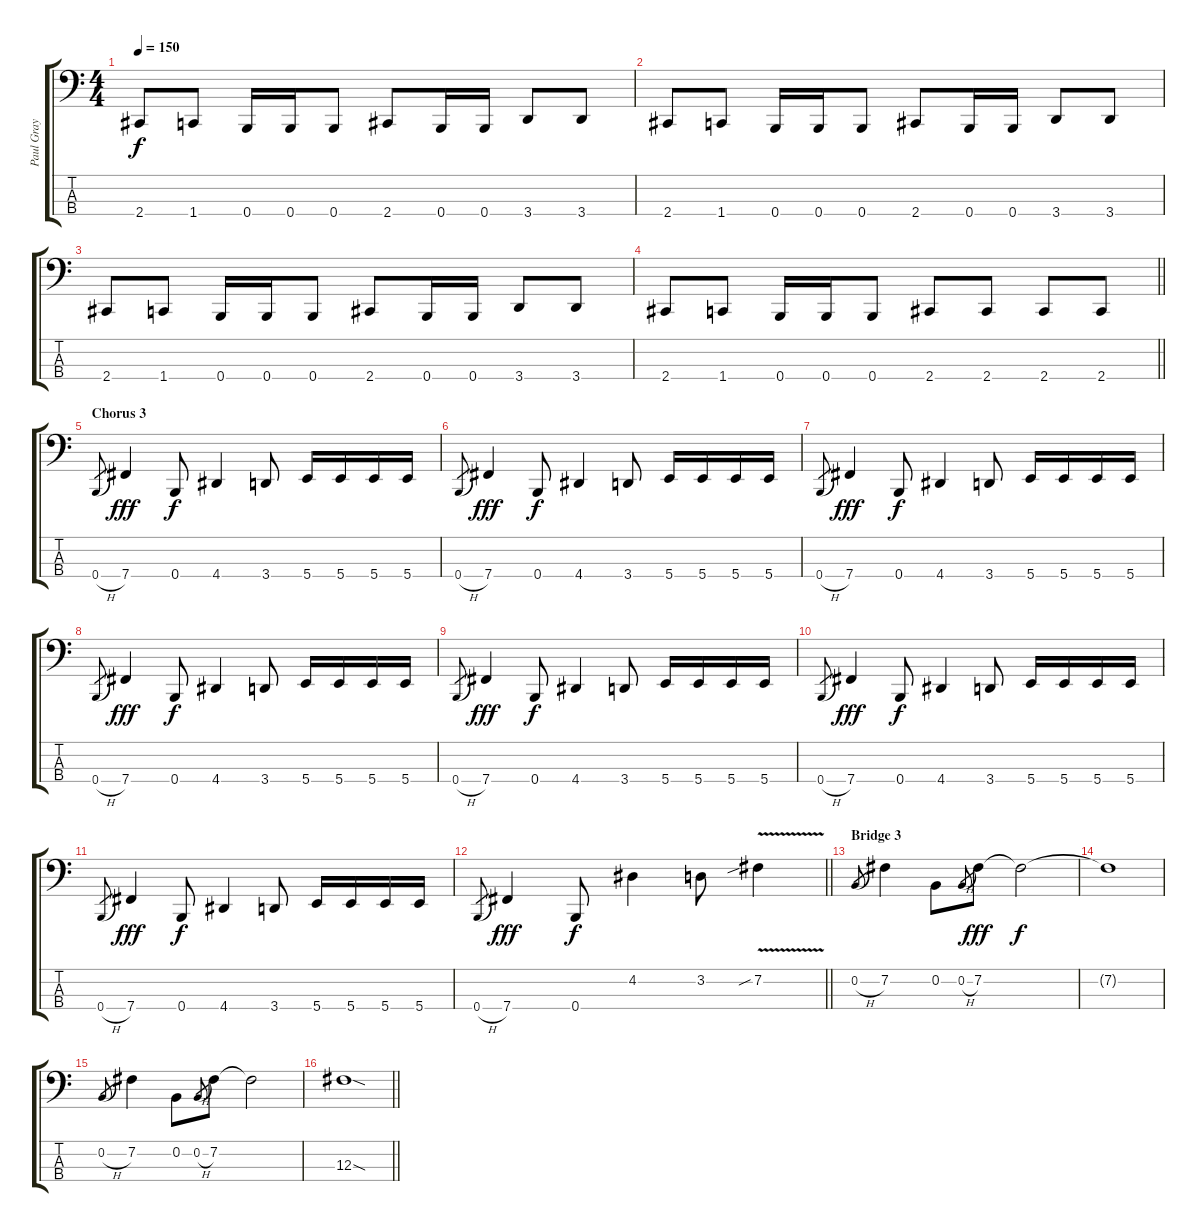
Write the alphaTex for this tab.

\track ("Paul Gray" "Paul Gray") {instrument electricbasspick}
\staff {score tabs}
\tuning (E2 B1 Gb1 B0) {hide}
\ts (4 4)
\tempo 150
\clef f4
\ks c
2.4.8{dy f} 1.4.8 0.4.16 0.4.16 0.4.8 2.4.8 0.4.16 0.4.16 3.4.8 3.4.8 |
2.4.8 1.4.8 0.4.16 0.4.16 0.4.8 2.4.8 0.4.16 0.4.16 3.4.8 3.4.8 |
2.4.8 1.4.8 0.4.16 0.4.16 0.4.8 2.4.8 0.4.16 0.4.16 3.4.8 3.4.8 |
\barLineRight lightlight
2.4.8 1.4.8 0.4.16 0.4.16 0.4.8 2.4.8 2.4.8 2.4.8 2.4.8 |
\section ("" "Chorus 3")
0.4{h}.8{gr} 7.4.4{dy fff} 0.4.8{dy f} 4.4.4 3.4.8 5.4.16 5.4.16 5.4.16 5.4.16 |
0.4{h}.8{gr} 7.4.4{dy fff} 0.4.8{dy f} 4.4.4 3.4.8 5.4.16 5.4.16 5.4.16 5.4.16 |
0.4{h}.8{gr} 7.4.4{dy fff} 0.4.8{dy f} 4.4.4 3.4.8 5.4.16 5.4.16 5.4.16 5.4.16 |
0.4{h}.8{gr} 7.4.4{dy fff} 0.4.8{dy f} 4.4.4 3.4.8 5.4.16 5.4.16 5.4.16 5.4.16 |
0.4{h}.8{gr} 7.4.4{dy fff} 0.4.8{dy f} 4.4.4 3.4.8 5.4.16 5.4.16 5.4.16 5.4.16 |
0.4{h}.8{gr} 7.4.4{dy fff} 0.4.8{dy f} 4.4.4 3.4.8 5.4.16 5.4.16 5.4.16 5.4.16 |
0.4{h}.8{gr} 7.4.4{dy fff} 0.4.8{dy f} 4.4.4 3.4.8 5.4.16 5.4.16 5.4.16 5.4.16 |
\barLineRight lightlight
0.4{h}.8{gr} 7.4.4{dy fff} 0.4.8{dy f} 4.2.4 3.2.8 7.2{v sib}.4 |
\section ("" "Bridge 3")
0.2{h}.8{gr} 7.2.4 0.2.8 0.2{h}.8{gr} 7.2.8{dy fff} 7.2{t}.2{dy f} |
7.2{t}.1 |
0.2{h}.8{gr} 7.2.4 0.2.8 0.2{h}.8{gr} 7.2.8 7.2{t}.2 |
\barLineRight lightlight
12.3{sod}.1
